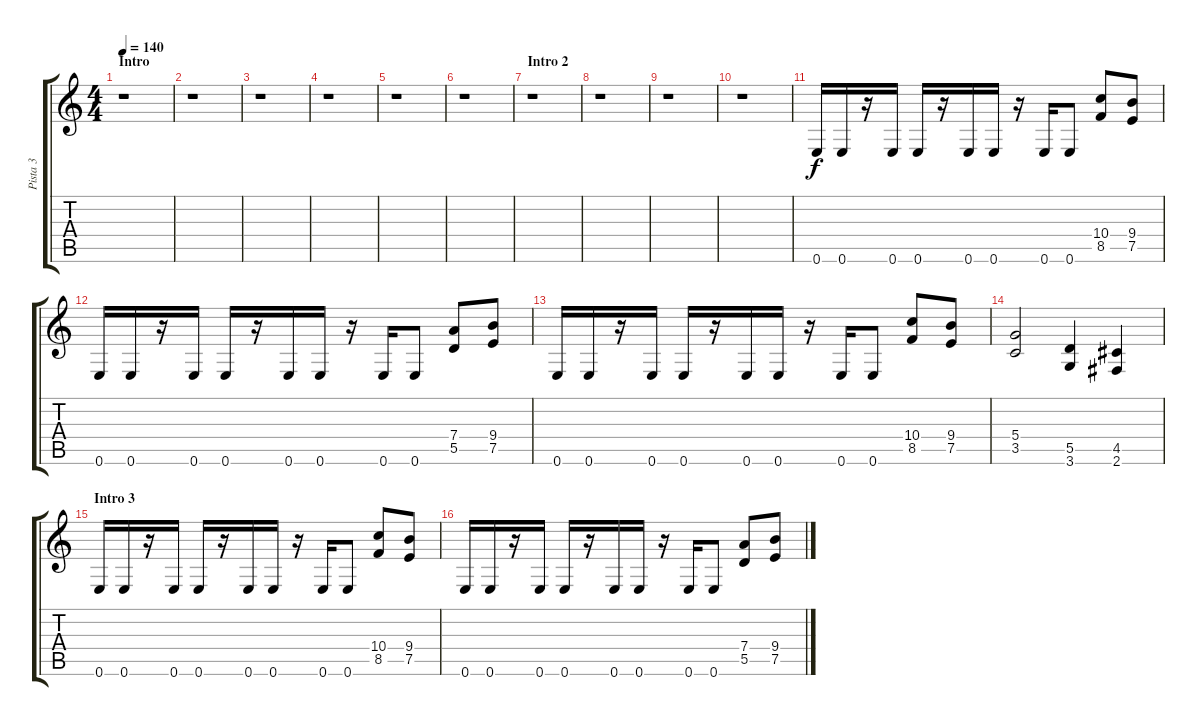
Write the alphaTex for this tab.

\track ("Pista 3" "Pista 3") {instrument distortionguitar}
\staff {score tabs}
\tuning (E4 B3 G3 D3 A2 E2) {hide}
\ts (4 4)
\section ("" "Intro")
\tempo 140
\clef g2
\ks c
r.1{dy f instrument distortionguitar} |
r.1 |
r.1 |
r.1 |
r.1 |
r.1 |
\section ("" "Intro 2")
r.1 |
r.1 |
r.1 |
r.1 |
0.6.16 0.6.16 r.16 0.6.16 0.6.16 r.16 0.6.16 0.6.16 r.16 0.6.16 0.6.8 (10.4 8.5).8 (9.4 7.5).8 |
0.6.16 0.6.16 r.16 0.6.16 0.6.16 r.16 0.6.16 0.6.16 r.16 0.6.16 0.6.8 (7.4 5.5).8 (9.4 7.5).8 |
0.6.16 0.6.16 r.16 0.6.16 0.6.16 r.16 0.6.16 0.6.16 r.16 0.6.16 0.6.8 (10.4 8.5).8 (9.4 7.5).8 |
(5.4 3.5).2 (5.5 3.6).4 (4.5 2.6).4 |
\section ("" "Intro 3")
0.6.16 0.6.16 r.16 0.6.16 0.6.16 r.16 0.6.16 0.6.16 r.16 0.6.16 0.6.8 (10.4 8.5).8 (9.4 7.5).8 |
0.6.16 0.6.16 r.16 0.6.16 0.6.16 r.16 0.6.16 0.6.16 r.16 0.6.16 0.6.8 (7.4 5.5).8 (9.4 7.5).8
